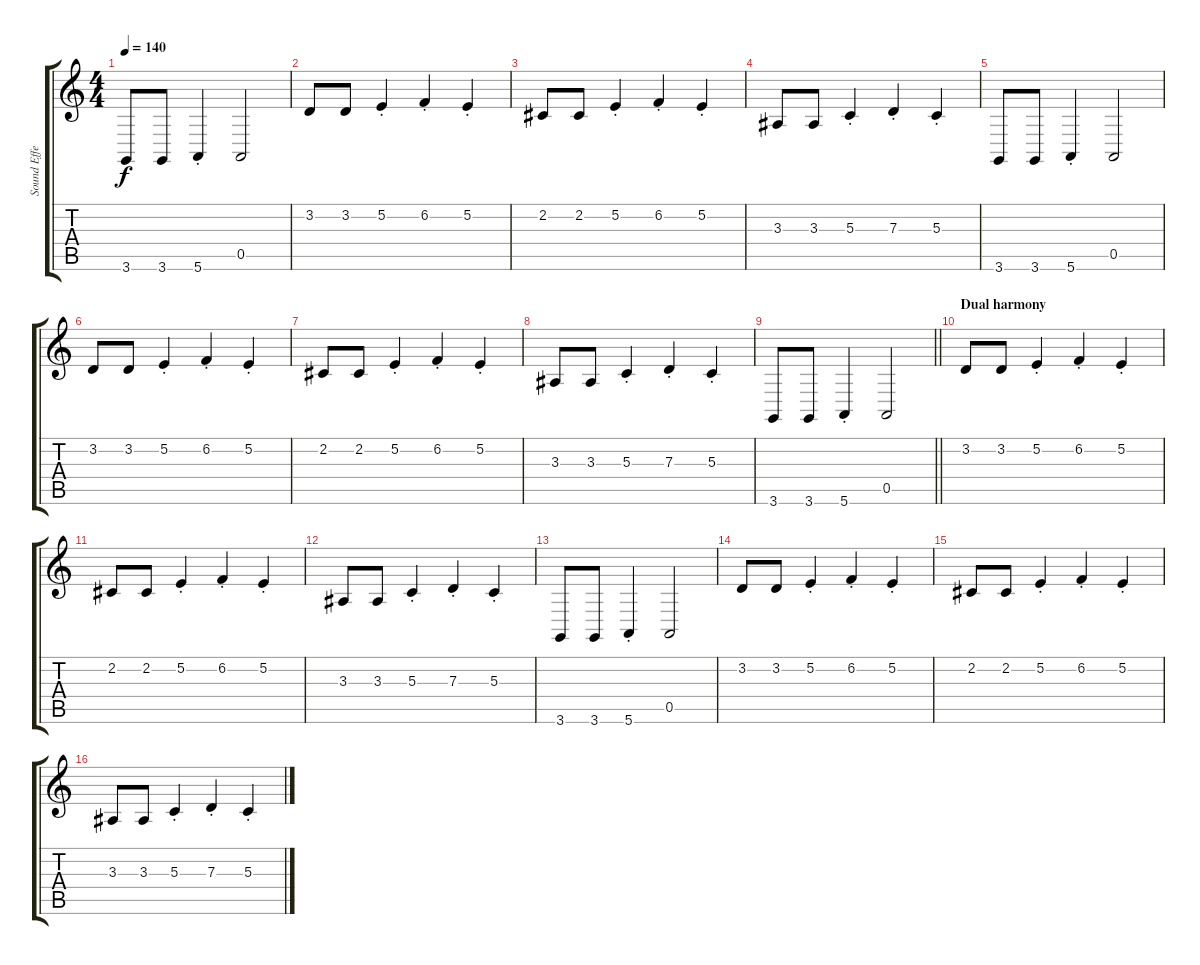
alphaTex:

\track ("Sound Effect" "Sound Effe") {instrument tangoaccordion}
\staff {score tabs}
\tuning (E4 B3 G3 D3 A2 E2) {hide}
\ts (4 4)
\tempo 140
\clef g2
\ks c
3.6.8{dy f} 3.6.8 5.6{st}.4 0.5.2 |
3.2.8 3.2.8 5.2{st}.4 6.2{st}.4 5.2{st}.4 |
2.2.8 2.2.8 5.2{st}.4 6.2{st}.4 5.2{st}.4 |
3.3.8 3.3.8 5.3{st}.4 7.3{st}.4 5.3{st}.4 |
3.6.8 3.6.8 5.6{st}.4 0.5.2 |
3.2.8 3.2.8 5.2{st}.4 6.2{st}.4 5.2{st}.4 |
2.2.8 2.2.8 5.2{st}.4 6.2{st}.4 5.2{st}.4 |
3.3.8 3.3.8 5.3{st}.4 7.3{st}.4 5.3{st}.4 |
\barLineRight lightlight
3.6.8 3.6.8 5.6{st}.4 0.5.2 |
\section ("" "Dual harmony")
3.2.8 3.2.8 5.2{st}.4 6.2{st}.4 5.2{st}.4 |
2.2.8 2.2.8 5.2{st}.4 6.2{st}.4 5.2{st}.4 |
3.3.8 3.3.8 5.3{st}.4 7.3{st}.4 5.3{st}.4 |
3.6.8 3.6.8 5.6{st}.4 0.5.2 |
3.2.8 3.2.8 5.2{st}.4 6.2{st}.4 5.2{st}.4 |
2.2.8 2.2.8 5.2{st}.4 6.2{st}.4 5.2{st}.4 |
3.3.8 3.3.8 5.3{st}.4 7.3{st}.4 5.3{st}.4
